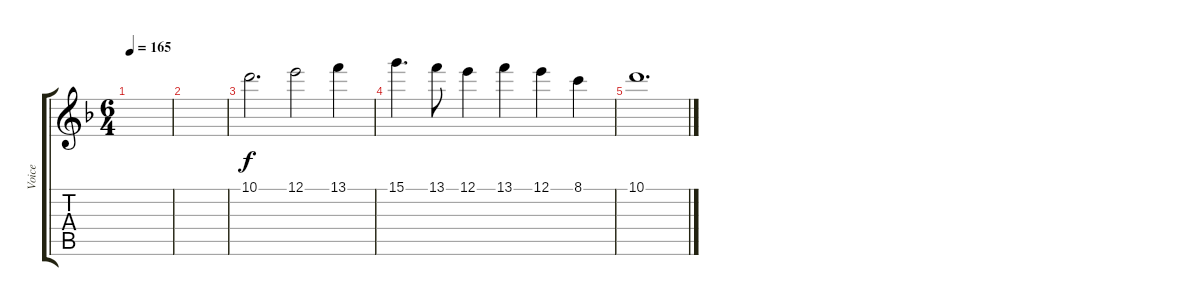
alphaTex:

\track ("Voice" "Voice") {instrument synthvoice}
\staff {score tabs}
\tuning (E5 B4 G4 D4 A3 E3) {hide}
\ts (6 4)
\tempo 165
\clef g2
\ks dminor
|
|
10.1.2{d} 12.1.2 13.1.4 |
15.1.4{d} 13.1.8 12.1.4 13.1.4 12.1.4 8.1.4 |
10.1.1{d}
